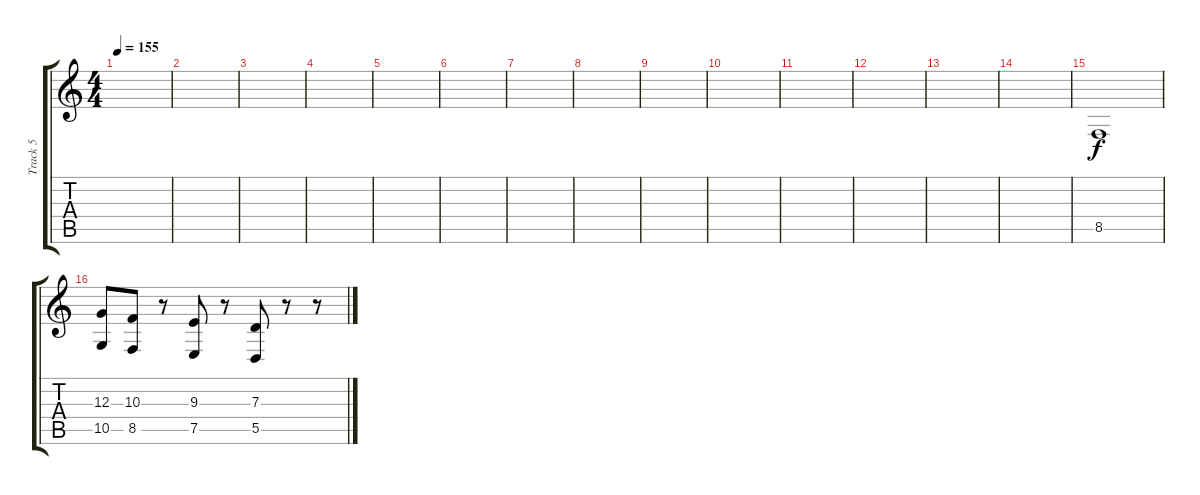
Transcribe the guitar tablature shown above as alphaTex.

\track ("Track 5" "Track 5") {instrument reedorgan}
\staff {score tabs}
\tuning (E4 B3 G3 D3 A2 E2) {hide}
\ts (4 4)
\tempo 155
\clef g2
\ks c
|
|
|
|
|
|
|
|
|
|
|
|
|
|
8.5.1 |
(12.3 10.5).8 (10.3 8.5).8 r.8 (9.3 7.5).8 r.8 (7.3 5.5).8 r.8 r.8
